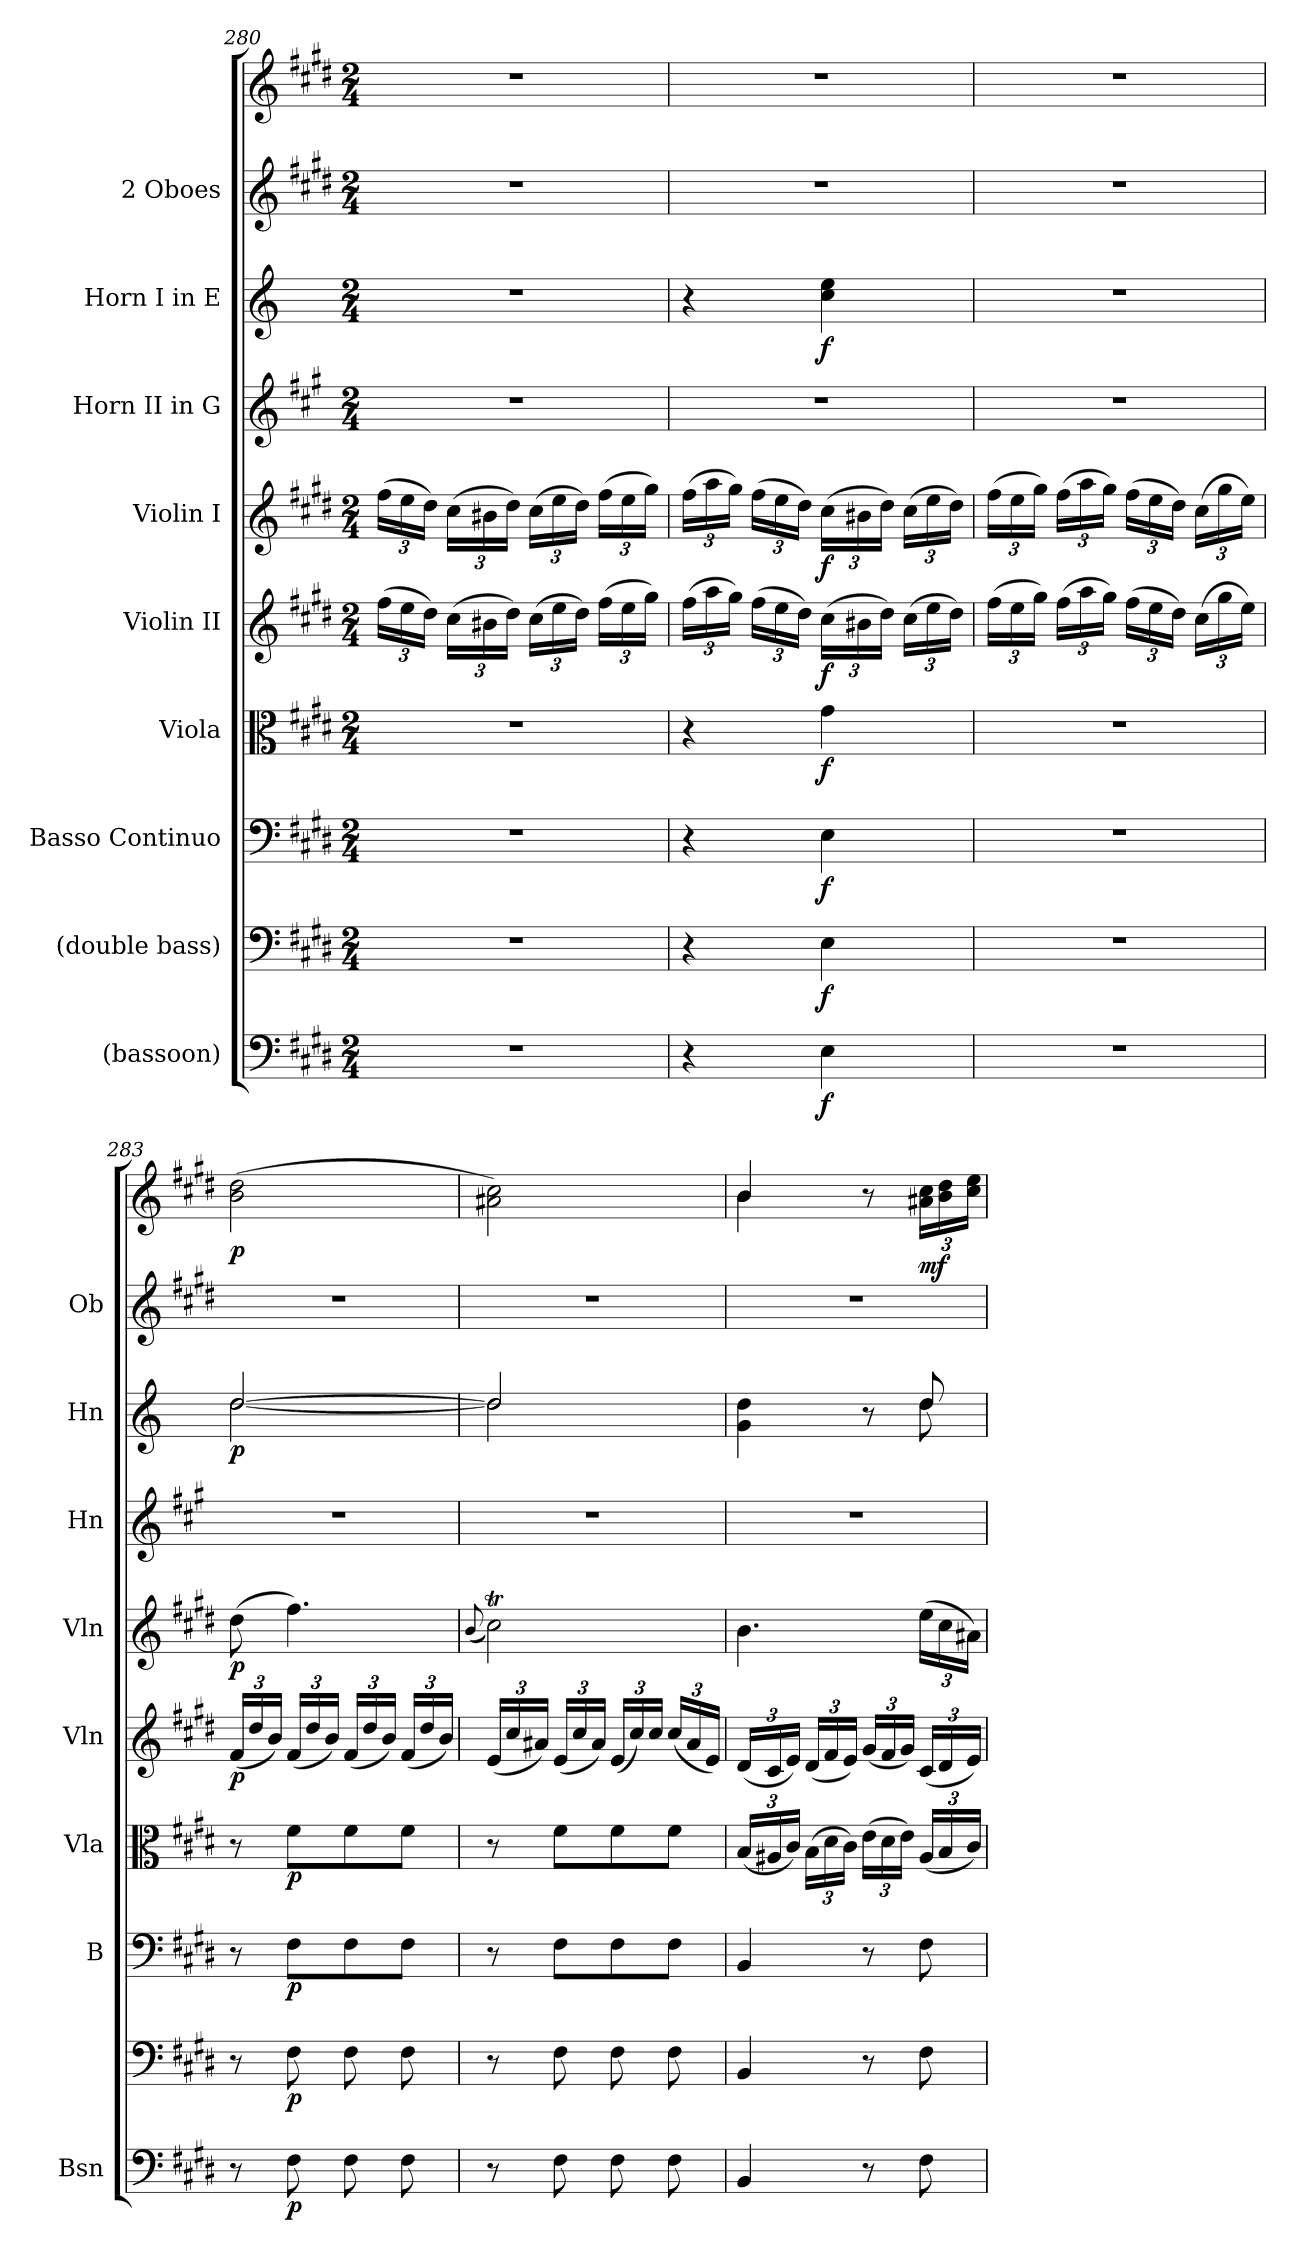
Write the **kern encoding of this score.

**kern	**dynam	**kern	**dynam	**kern	**dynam	**kern	**dynam	**kern	**dynam	**kern	**dynam	**kern	**kern	**dynam	**kern	**kern	**dynam
*part9	*part9	*part8	*part8	*part7	*part7	*part6	*part6	*part5	*part5	*part4	*part4	*part3	*part2	*part2	*part1	*part1	*part1
*staff10	*staff10	*staff9	*staff9	*staff8	*staff8	*staff7	*staff7	*staff6	*staff6	*staff5	*staff5	*staff4	*staff3	*staff3	*staff2	*staff1	*staff1/2
*I"(bassoon)	*	*I"(double bass)	*	*I"Basso Continuo	*	*I"Viola	*	*I"Violin II	*	*I"Violin I	*	*I"Horn II in G	*I"Horn I in E	*	*I"2 Oboes	*	*
*I'Bsn	*	*	*	*I'B	*	*I'Vla	*	*I'Vln	*	*I'Vln	*	*I'Hn	*I'Hn	*	*I'Ob	*	*
*clefF4	*	*clefF4	*	*clefF4	*	*clefC3	*	*clefG2	*	*clefG2	*	*clefG2	*clefG2	*	*clefG2	*clefG2	*
*	*	*	*	*	*	*	*	*	*	*	*	*ITrd3c5	*ITrd5c8	*	*	*	*
*k[f#c#g#d#]	*	*k[f#c#g#d#]	*	*k[f#c#g#d#]	*	*k[f#c#g#d#]	*	*k[f#c#g#d#]	*	*k[f#c#g#d#]	*	*k[f#c#g#d#]	*k[f#c#g#d#]	*	*k[f#c#g#d#]	*k[f#c#g#d#]	*
*M2/4	*	*M2/4	*	*M2/4	*	*M2/4	*	*M2/4	*	*M2/4	*	*M2/4	*M2/4	*	*M2/4	*M2/4	*
=280	=280	=280	=280	=280	=280	=280	=280	=280	=280	=280	=280	=280	=280	=280	=280	=280	=280
2r	.	2r	.	2r	.	2r	.	(24ff#LL	.	(24ff#LL	.	2r	2r	.	2r	2r	.
.	.	.	.	.	.	.	.	24ee	.	24ee	.	.	.	.	.	.	.
.	.	.	.	.	.	.	.	24dd#JJ)	.	24dd#JJ)	.	.	.	.	.	.	.
.	.	.	.	.	.	.	.	(24cc#LL	.	(24cc#LL	.	.	.	.	.	.	.
.	.	.	.	.	.	.	.	24b#X	.	24b#X	.	.	.	.	.	.	.
.	.	.	.	.	.	.	.	24dd#JJ)	.	24dd#JJ)	.	.	.	.	.	.	.
.	.	.	.	.	.	.	.	(24cc#LL	.	(24cc#LL	.	.	.	.	.	.	.
.	.	.	.	.	.	.	.	24ee	.	24ee	.	.	.	.	.	.	.
.	.	.	.	.	.	.	.	24dd#JJ)	.	24dd#JJ)	.	.	.	.	.	.	.
.	.	.	.	.	.	.	.	(24ff#LL	.	(24ff#LL	.	.	.	.	.	.	.
.	.	.	.	.	.	.	.	24ee	.	24ee	.	.	.	.	.	.	.
.	.	.	.	.	.	.	.	24gg#JJ)	.	24gg#JJ)	.	.	.	.	.	.	.
=281	=281	=281	=281	=281	=281	=281	=281	=281	=281	=281	=281	=281	=281	=281	=281	=281	=281
4r	.	4r	.	4r	.	4r	.	(24ff#LL	.	(24ff#LL	.	2r	4r	.	2r	2r	.
.	.	.	.	.	.	.	.	24aa	.	24aa	.	.	.	.	.	.	.
.	.	.	.	.	.	.	.	24gg#JJ)	.	24gg#JJ)	.	.	.	.	.	.	.
.	.	.	.	.	.	.	.	(24ff#LL	.	(24ff#LL	.	.	.	.	.	.	.
.	.	.	.	.	.	.	.	24ee	.	24ee	.	.	.	.	.	.	.
.	.	.	.	.	.	.	.	24dd#JJ)	.	24dd#JJ)	.	.	.	.	.	.	.
4E	f	4E	f	4E	f	4g#	f	(24cc#LL	f	(24cc#LL	f	.	4e 4g#	f	.	.	.
.	.	.	.	.	.	.	.	24b#X	.	24b#X	.	.	.	.	.	.	.
.	.	.	.	.	.	.	.	24dd#JJ)	.	24dd#JJ)	.	.	.	.	.	.	.
.	.	.	.	.	.	.	.	(24cc#LL	.	(24cc#LL	.	.	.	.	.	.	.
.	.	.	.	.	.	.	.	24ee	.	24ee	.	.	.	.	.	.	.
.	.	.	.	.	.	.	.	24dd#JJ)	.	24dd#JJ)	.	.	.	.	.	.	.
=282	=282	=282	=282	=282	=282	=282	=282	=282	=282	=282	=282	=282	=282	=282	=282	=282	=282
2r	.	2r	.	2r	.	2r	.	(24ff#LL	.	(24ff#LL	.	2r	2r	.	2r	2r	.
.	.	.	.	.	.	.	.	24ee	.	24ee	.	.	.	.	.	.	.
.	.	.	.	.	.	.	.	24gg#JJ)	.	24gg#JJ)	.	.	.	.	.	.	.
.	.	.	.	.	.	.	.	(24ff#LL	.	(24ff#LL	.	.	.	.	.	.	.
.	.	.	.	.	.	.	.	24aa	.	24aa	.	.	.	.	.	.	.
.	.	.	.	.	.	.	.	24gg#JJ)	.	24gg#JJ)	.	.	.	.	.	.	.
.	.	.	.	.	.	.	.	(24ff#LL	.	(24ff#LL	.	.	.	.	.	.	.
.	.	.	.	.	.	.	.	24ee	.	24ee	.	.	.	.	.	.	.
.	.	.	.	.	.	.	.	24dd#JJ)	.	24dd#JJ)	.	.	.	.	.	.	.
.	.	.	.	.	.	.	.	(24cc#LL	.	(24cc#LL	.	.	.	.	.	.	.
.	.	.	.	.	.	.	.	24gg#	.	24gg#	.	.	.	.	.	.	.
.	.	.	.	.	.	.	.	24eeJJ)	.	24eeJJ)	.	.	.	.	.	.	.
=283	=283	=283	=283	=283	=283	=283	=283	=283	=283	=283	=283	=283	=283	=283	=283	=283	=283
*	*	*	*	*	*	*	*	*	*	*	*	*	*^	*	*	*	*
8r	.	8r	.	8r	.	8r	.	(24f#LL	p	(8dd#	p	2r	[2f#	[2f#	p	2r	(2b 2dd#	p
.	.	.	.	.	.	.	.	24dd#	.	.	.	.	.	.	.	.	.	.
.	.	.	.	.	.	.	.	24bJJ)	.	.	.	.	.	.	.	.	.	.
8F#	p	8F#	p	8F#L	p	8f#L	p	(24f#LL	.	4.ff#)	.	.	.	.	.	.	.	.
.	.	.	.	.	.	.	.	24dd#	.	.	.	.	.	.	.	.	.	.
.	.	.	.	.	.	.	.	24bJJ)	.	.	.	.	.	.	.	.	.	.
8F#	.	8F#	.	8F#	.	8f#	.	(24f#LL	.	.	.	.	.	.	.	.	.	.
.	.	.	.	.	.	.	.	24dd#	.	.	.	.	.	.	.	.	.	.
.	.	.	.	.	.	.	.	24bJJ)	.	.	.	.	.	.	.	.	.	.
8F#	.	8F#	.	8F#J	.	8f#J	.	(24f#LL	.	.	.	.	.	.	.	.	.	.
.	.	.	.	.	.	.	.	24dd#	.	.	.	.	.	.	.	.	.	.
.	.	.	.	.	.	.	.	24bJJ)	.	.	.	.	.	.	.	.	.	.
=284	=284	=284	=284	=284	=284	=284	=284	=284	=284	=284	=284	=284	=284	=284	=284	=284	=284	=284
.	.	.	.	.	.	.	.	.	.	(8qqb/	.	.	.	.	.	.	.	.
8r	.	8r	.	8r	.	8r	.	(24eLL	.	2cc#T)	.	2r	2f#]	2f#]	.	2r	2a#X 2cc#)	.
.	.	.	.	.	.	.	.	24cc#	.	.	.	.	.	.	.	.	.	.
.	.	.	.	.	.	.	.	24a#XJJ)	.	.	.	.	.	.	.	.	.	.
8F#	.	8F#	.	8F#L	.	8f#L	.	(24eLL	.	.	.	.	.	.	.	.	.	.
.	.	.	.	.	.	.	.	24cc#	.	.	.	.	.	.	.	.	.	.
.	.	.	.	.	.	.	.	24a#JJ)	.	.	.	.	.	.	.	.	.	.
8F#	.	8F#	.	8F#	.	8f#	.	(24eLL	.	.	.	.	.	.	.	.	.	.
.	.	.	.	.	.	.	.	24cc#)	.	.	.	.	.	.	.	.	.	.
.	.	.	.	.	.	.	.	24cc#JJ	.	.	.	.	.	.	.	.	.	.
8F#	.	8F#	.	8F#J	.	8f#J	.	(24cc#LL	.	.	.	.	.	.	.	.	.	.
.	.	.	.	.	.	.	.	24a#	.	.	.	.	.	.	.	.	.	.
.	.	.	.	.	.	.	.	24eJJ)	.	.	.	.	.	.	.	.	.	.
=285	=285	=285	=285	=285	=285	=285	=285	=285	=285	=285	=285	=285	=285	=285	=285	=285	=285	=285
*	*	*	*	*	*	*	*	*	*	*	*	*	*	*	*	*	*^	*
4BB	.	4BB	.	4BB	.	(24BLL	.	(24d#LL	.	4.b	.	2r	4B 4f#	4.ryy	.	2r	4b	4b	.
.	.	.	.	.	.	24A#X	.	24c#	.	.	.	.	.	.	.	.	.	.	.
.	.	.	.	.	.	24c#JJ)	.	24eJJ)	.	.	.	.	.	.	.	.	.	.	.
.	.	.	.	.	.	(24BLL	.	(24d#LL	.	.	.	.	.	.	.	.	.	.	.
.	.	.	.	.	.	24d#	.	24f#	.	.	.	.	.	.	.	.	.	.	.
.	.	.	.	.	.	24c#JJ)	.	24eJJ)	.	.	.	.	.	.	.	.	.	.	.
8r	.	8r	.	8r	.	(24eLL	.	(24g#LL	.	.	.	.	8r	.	.	.	8r	4ryy	.
.	.	.	.	.	.	24d#	.	24f#	.	.	.	.	.	.	.	.	.	.	.
.	.	.	.	.	.	24eJJ)	.	24g#JJ)	.	.	.	.	.	.	.	.	.	.	.
8F#	.	8F#	.	8F#	.	(24A#LL	.	(24c#LL	.	(24eeLL	.	.	8f#	8f#	.	.	24a#X 24cc#LL	.	mf
.	.	.	.	.	.	24B	.	24d#	.	24cc#	.	.	.	.	.	.	24b 24dd#	.	.
.	.	.	.	.	.	24c#JJ)	.	24eJJ)	.	24a#XJJ)	.	.	.	.	.	.	24cc# 24eeJJ	.	.
*	*	*	*	*	*	*	*	*	*	*	*	*	*v	*v	*	*	*v	*v	*
=	=	=	=	=	=	=	=	=	=	=	=	=	=	=	=	=	=
*-	*-	*-	*-	*-	*-	*-	*-	*-	*-	*-	*-	*-	*-	*-	*-	*-	*-
